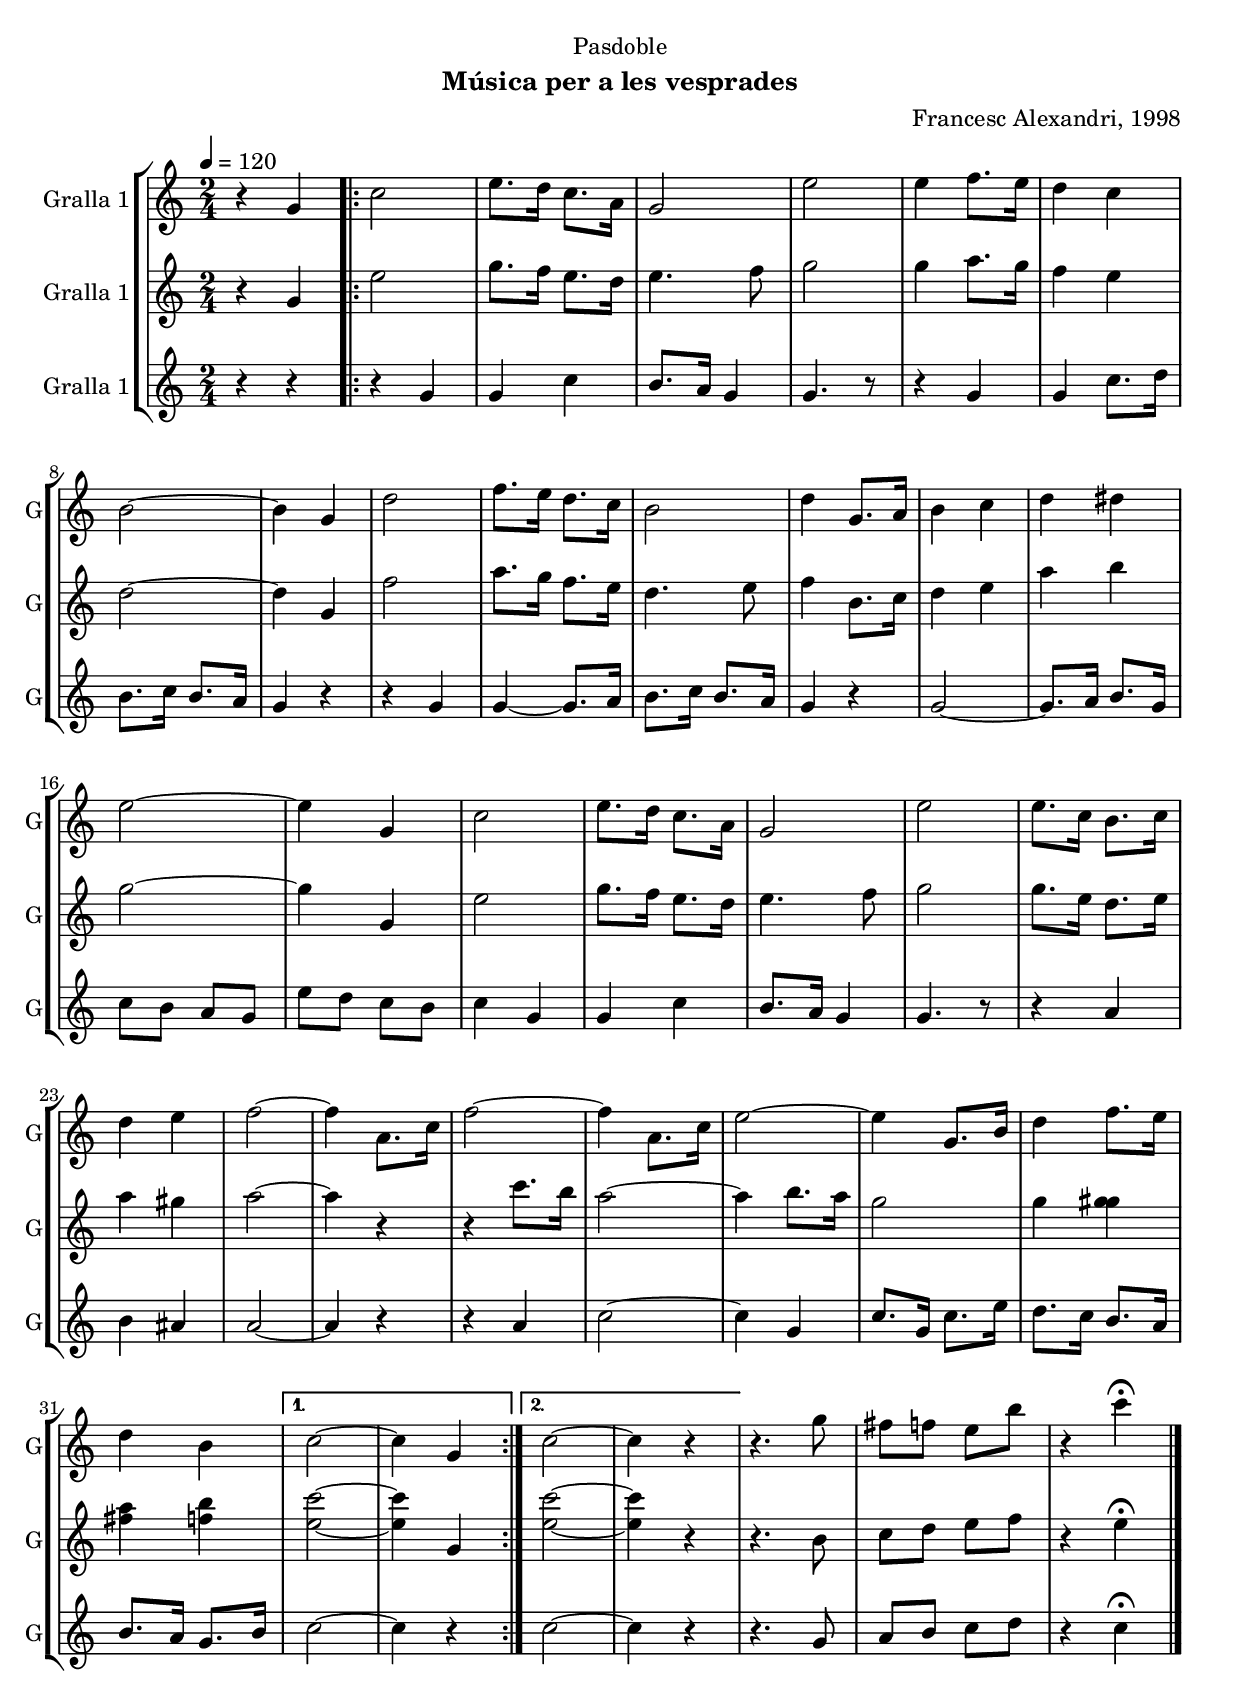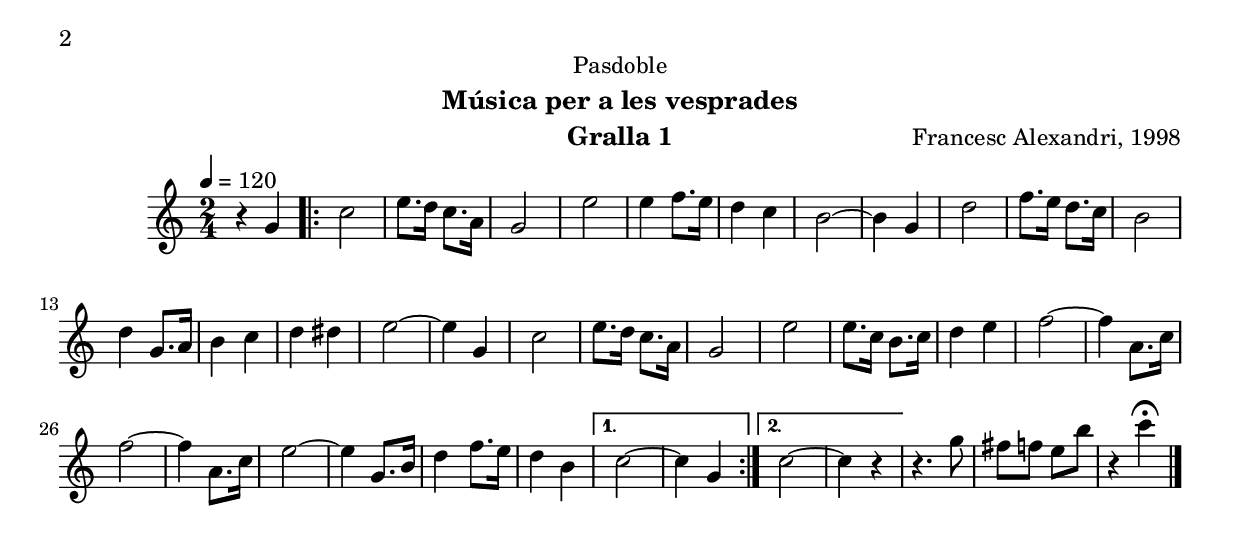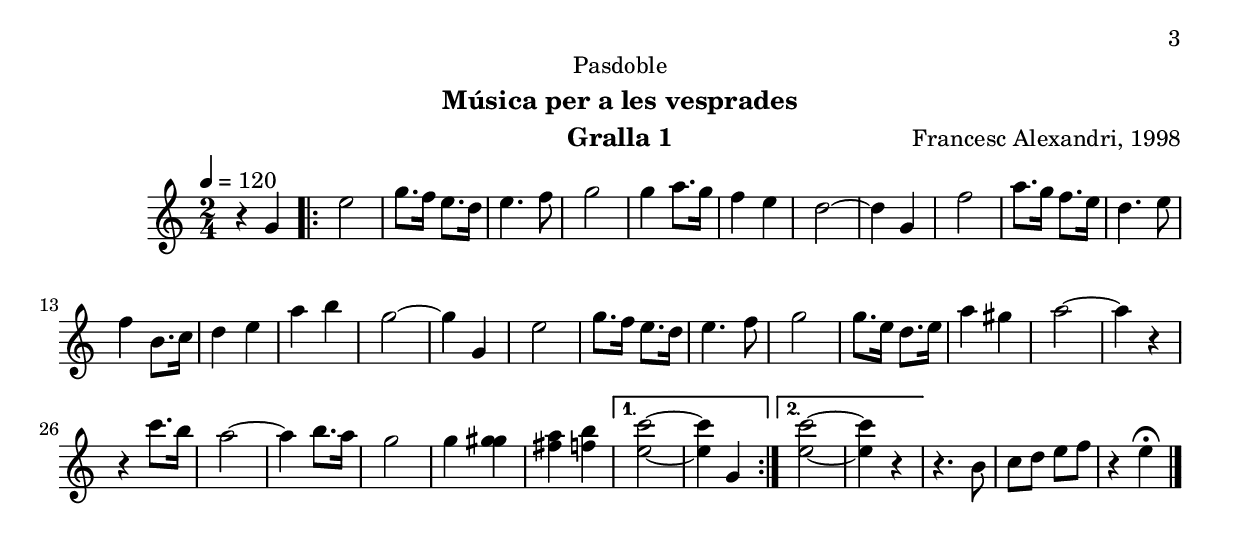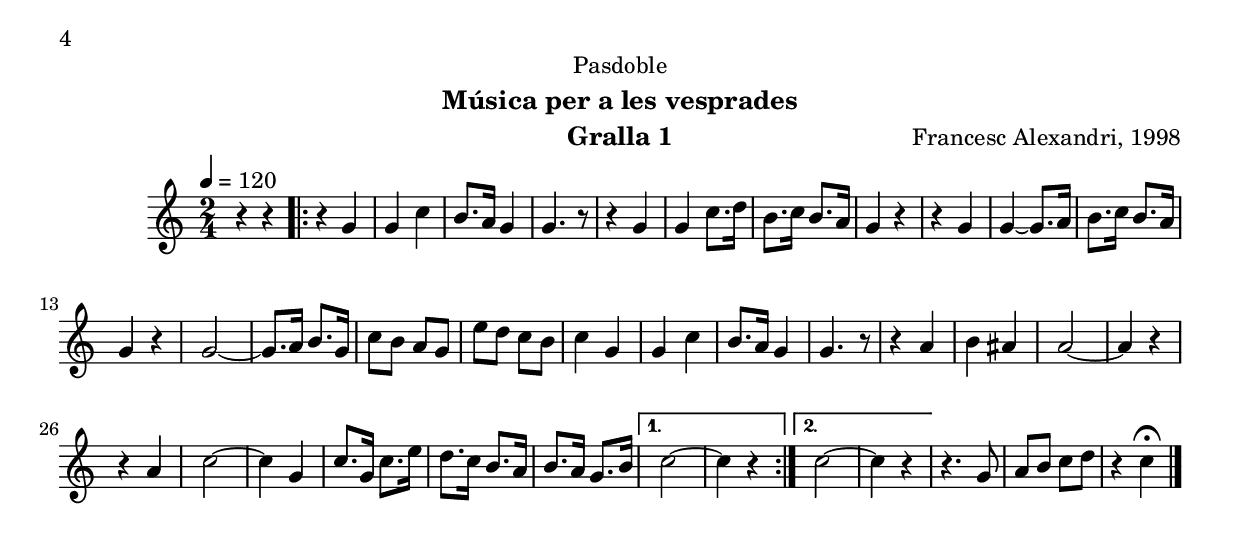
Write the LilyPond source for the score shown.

\version "2.16.2"

\header {
  dedication="Pasdoble"
  title=""
  subtitle="Música per a les vesprades"
  subsubtitle=""
  poet=""
  meter=""
  piece=""
  composer="Francesc Alexandri, 1998"
  arranger=""
  opus=""
  instrument=""
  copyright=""
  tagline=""
}

liniaroAa =
\relative g'
{
  \tempo 4=120
  \clef treble
  \key c \major
  \time 2/4
  r4 g  |
  \repeat volta 2 { c2  |
  e8. d16 c8. a16  |
  g2  |
  %05
  e'2  |
  e4 f8. e16  |
  d4 c  |
  b2 ~  |
  b4 g  |
  %10
  d'2  |
  f8. e16 d8. c16  |
  b2  |
  d4 g,8. a16  |
  b4 c  |
  %15
  d4 dis  |
  e2 ~  |
  e4 g,  |
  c2  |
  e8. d16 c8. a16  |
  %20
  g2  |
  e'2  |
  e8. c16 b8. c16  |
  d4 e  |
  f2 ~  |
  %25
  f4 a,8. c16  |
  f2 ~  |
  f4 a,8. c16  |
  e2 ~  |
  e4 g,8. b16  |
  %30
  d4 f8. e16  |
  d4 b }
  \alternative { { c2 ~  |
  c4 g }
  { c2 ~  |
  %35
  c4 r } }
  r4. g'8  |
  fis8 f e b'  |
  r4 c\fermata  \bar "|."
}

liniaroAb =
\relative g'
{
  \tempo 4=120
  \clef treble
  \key c \major
  \time 2/4
  r4 g  |
  \repeat volta 2 { e'2  |
  g8. f16 e8. d16  |
  e4. f8  |
  %05
  g2  |
  g4 a8. g16  |
  f4 e  |
  d2 ~  |
  d4 g,  |
  %10
  f'2  |
  a8. g16 f8. e16  |
  d4. e8  |
  f4 b,8. c16  |
  d4 e  |
  %15
  a4 b  |
  g2 ~  |
  g4 g,  |
  e'2  |
  g8. f16 e8. d16  |
  %20
  e4. f8  |
  g2  |
  g8. e16 d8. e16  |
  a4 gis  |
  a2 ~  |
  %25
  a4 r  |
  r4 c8. b16  |
  a2 ~  |
  a4 b8. a16  |
  g2  |
  %30
  g4 <g gis>  |
  <fis a>4 <f b> }
  \alternative { { <e c'>2 ~ ~  |
  <e c'>4 g, }
  { <e' c'>2 ~ ~  |
  %35
  <e c'>4 r } }
  r4. b8  |
  c8 d e f  |
  r4 e\fermata  \bar "|."
}

liniaroAc =
\relative g'
{
  \tempo 4=120
  \clef treble
  \key c \major
  \time 2/4
  r4 r  |
  \repeat volta 2 { r4 g  |
  g4 c  |
  b8. a16 g4  |
  %05
  g4. r8  |
  r4 g  |
  g4 c8. d16  |
  b8. c16 b8. a16  |
  g4 r  |
  %10
  r4 g  |
  g4 ~ g8. a16  |
  b8. c16 b8. a16  |
  g4 r  |
  g2 ~  |
  %15
  g8. a16 b8. g16  |
  c8 b a g  |
  e'8 d c b  |
  c4 g  |
  g4 c  |
  %20
  b8. a16 g4  |
  g4. r8  |
  r4 a  |
  b4 ais  |
  a2 ~  |
  %25
  a4 r  |
  r4 a  |
  c2 ~  |
  c4 g  |
  c8. g16 c8. e16  |
  %30
  d8. c16 b8. a16  |
  b8. a16 g8. b16 }
  \alternative { { c2 ~  |
  c4 r }
  { c2 ~  |
  %35
  c4 r } }
  r4. g8  |
  a8 b c d  |
  r4 c\fermata  \bar "|."
}

\bookpart {
  \score {
    \new StaffGroup {
      \override Score.RehearsalMark #'self-alignment-X = #LEFT
      <<
        \new Staff \with {instrumentName = #"Gralla 1" shortInstrumentName = #"G"} \liniaroAa
        \new Staff \with {instrumentName = #"Gralla 1" shortInstrumentName = #"G"} \liniaroAb
        \new Staff \with {instrumentName = #"Gralla 1" shortInstrumentName = #"G"} \liniaroAc
      >>
    }
    \layout {}
  }
  \score { \unfoldRepeats
    \new StaffGroup {
      \override Score.RehearsalMark #'self-alignment-X = #LEFT
      <<
        \new Staff \with {instrumentName = #"Gralla 1" shortInstrumentName = #"G"} \liniaroAa
        \new Staff \with {instrumentName = #"Gralla 1" shortInstrumentName = #"G"} \liniaroAb
        \new Staff \with {instrumentName = #"Gralla 1" shortInstrumentName = #"G"} \liniaroAc
      >>
    }
    \midi {
      \set Staff.midiInstrument = "oboe"
      \set DrumStaff.midiInstrument = "drums"
    }
  }
}

\bookpart {
  \header {instrument="Gralla 1"}
  \score {
    \new StaffGroup {
      \override Score.RehearsalMark #'self-alignment-X = #LEFT
      <<
        \new Staff \liniaroAa
      >>
    }
    \layout {}
  }
  \score { \unfoldRepeats
    \new StaffGroup {
      \override Score.RehearsalMark #'self-alignment-X = #LEFT
      <<
        \new Staff \liniaroAa
      >>
    }
    \midi {
      \set Staff.midiInstrument = "oboe"
      \set DrumStaff.midiInstrument = "drums"
    }
  }
}

\bookpart {
  \header {instrument="Gralla 1"}
  \score {
    \new StaffGroup {
      \override Score.RehearsalMark #'self-alignment-X = #LEFT
      <<
        \new Staff \liniaroAb
      >>
    }
    \layout {}
  }
  \score { \unfoldRepeats
    \new StaffGroup {
      \override Score.RehearsalMark #'self-alignment-X = #LEFT
      <<
        \new Staff \liniaroAb
      >>
    }
    \midi {
      \set Staff.midiInstrument = "oboe"
      \set DrumStaff.midiInstrument = "drums"
    }
  }
}

\bookpart {
  \header {instrument="Gralla 1"}
  \score {
    \new StaffGroup {
      \override Score.RehearsalMark #'self-alignment-X = #LEFT
      <<
        \new Staff \liniaroAc
      >>
    }
    \layout {}
  }
  \score { \unfoldRepeats
    \new StaffGroup {
      \override Score.RehearsalMark #'self-alignment-X = #LEFT
      <<
        \new Staff \liniaroAc
      >>
    }
    \midi {
      \set Staff.midiInstrument = "oboe"
      \set DrumStaff.midiInstrument = "drums"
    }
  }
}

